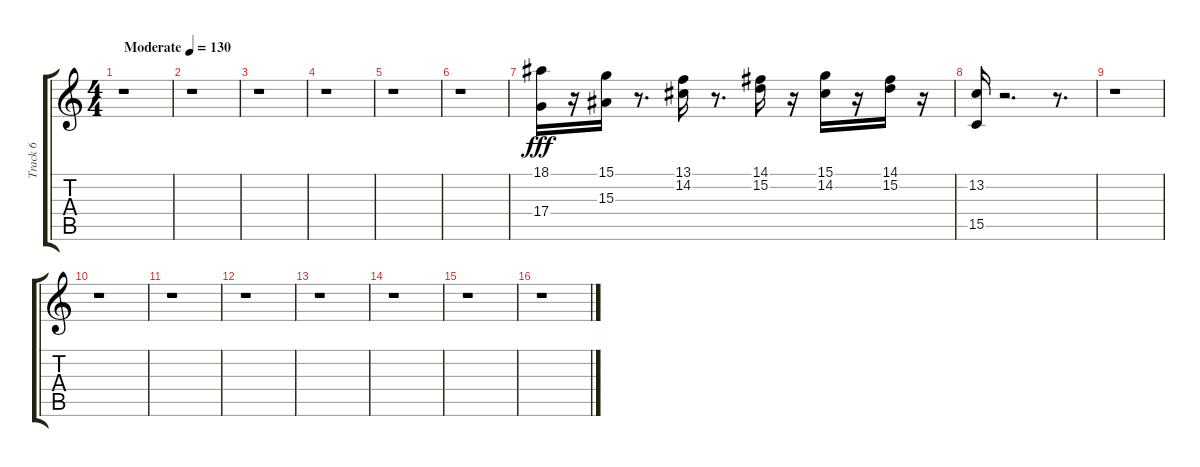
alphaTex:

\track ("Track 6" "Track 6") {instrument pizzicatostrings}
\staff {score tabs}
\tuning (E4 B3 G3 D3 A2 E2) {hide}
\ts (4 4)
\tempo (130 "Moderate")
\clef g2
\ks c
r.1{dy fff instrument pizzicatostrings} |
r.1 |
r.1 |
r.1 |
r.1 |
r.1 |
(18.1 17.4).16 r.16 (15.1 15.3).16 r.8{d} (13.1 14.2).16 r.8{d} (14.1 15.2).16 r.16 (15.1 14.2).16 r.16 (14.1 15.2).16 r.16 |
(13.2 15.5).16 r.2{d} r.8{d} |
r.1 |
r.1 |
r.1 |
r.1 |
r.1 |
r.1 |
r.1 |
r.1
